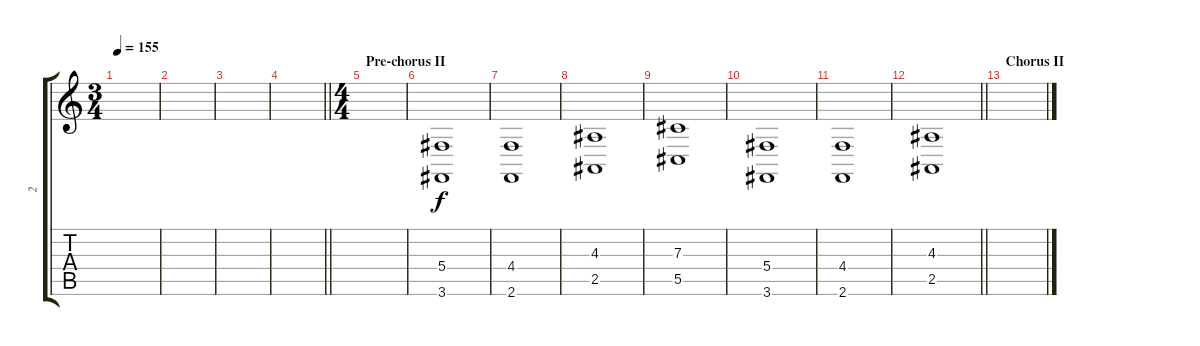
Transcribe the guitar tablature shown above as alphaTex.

\track ("2" "2") {instrument tubularbells}
\staff {score tabs}
\tuning (Eb4 Bb3 Gb3 Db3 Ab2 Eb2) {hide}
\ts (3 4)
\tempo 155
\clef g2
\ks c
|
|
|
\barLineRight lightlight
|
\ts (4 4)
\section ("" "Pre-chorus II")
|
(5.4 3.6).1 |
(4.4 2.6).1 |
(4.3 2.5).1 |
(7.3 5.5).1 |
(5.4 3.6).1 |
(4.4 2.6).1 |
\barLineRight lightlight
(4.3 2.5).1 |
\section ("" "Chorus II")
